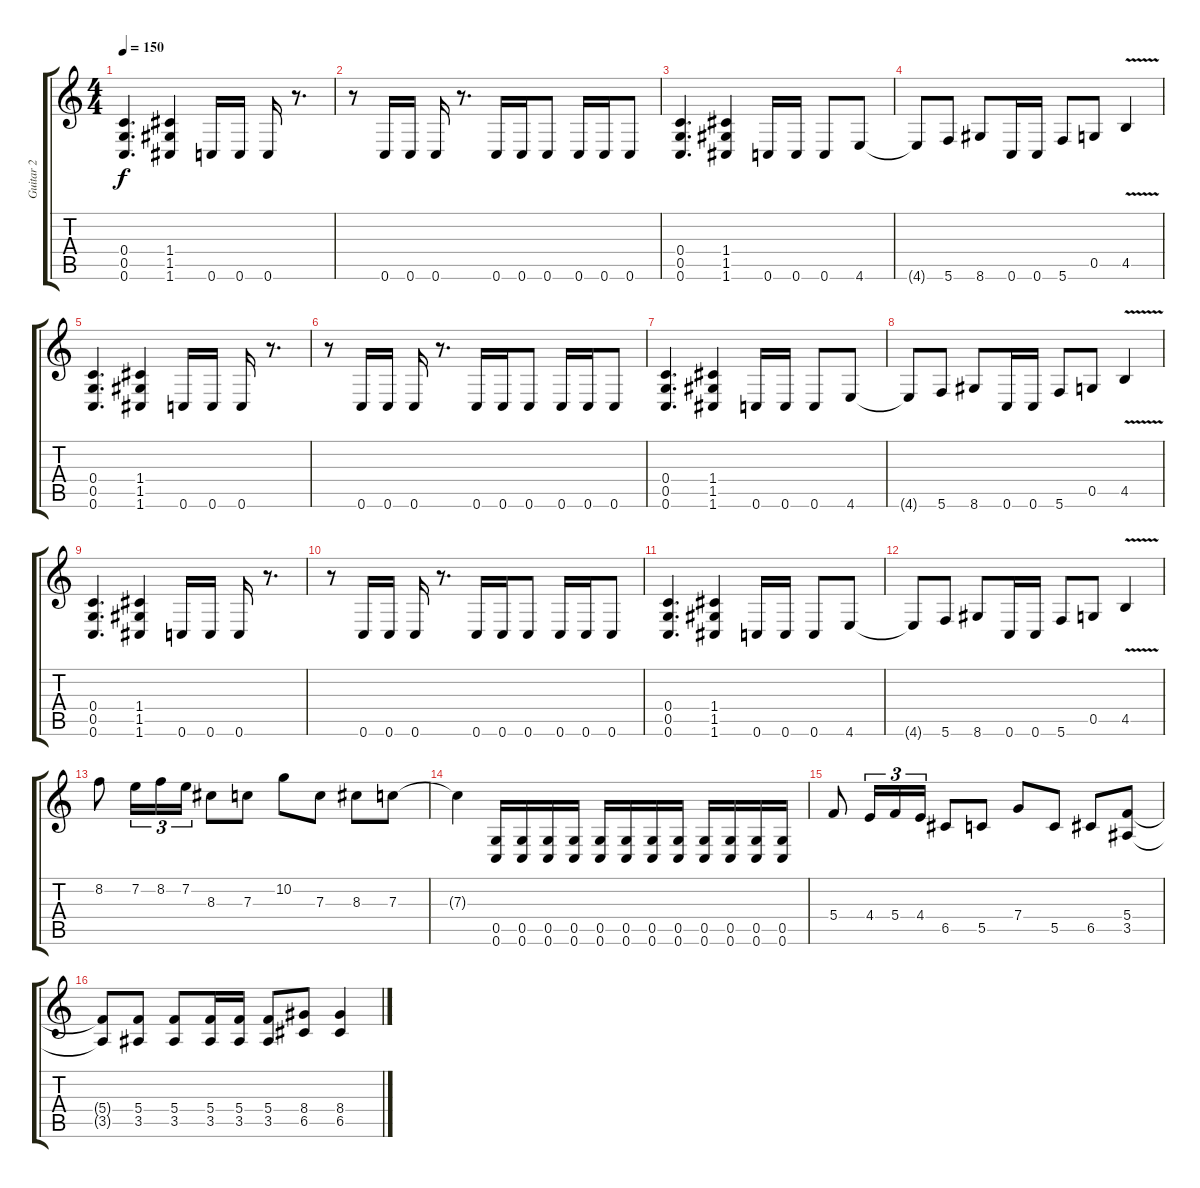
\track ("Guitar 2" "Guitar 2") {instrument distortionguitar}
\staff {score tabs}
\tuning (D4 A3 F3 C3 G2 C2) {hide}
\ts (4 4)
\tempo 150
\clef g2
\ks c
(0.4 0.5 0.6).4{d dy f} (1.4 1.5 1.6).4 0.6.16 0.6.16 0.6.16 r.8{d} |
r.8 0.6.16 0.6.16 0.6.16 r.8{d} 0.6.16 0.6.16 0.6.8 0.6.16 0.6.16 0.6.8 |
(0.4 0.5 0.6).4{d} (1.4 1.5 1.6).4 0.6.16 0.6.16 0.6.8 4.6.8 |
4.6{t}.8 5.6.8 8.6.8 0.6.16 0.6.16 5.6.8 0.5.8 4.5{v}.4 |
(0.4 0.5 0.6).4{d} (1.4 1.5 1.6).4 0.6.16 0.6.16 0.6.16 r.8{d} |
r.8 0.6.16 0.6.16 0.6.16 r.8{d} 0.6.16 0.6.16 0.6.8 0.6.16 0.6.16 0.6.8 |
(0.4 0.5 0.6).4{d} (1.4 1.5 1.6).4 0.6.16 0.6.16 0.6.8 4.6.8 |
4.6{t}.8 5.6.8 8.6.8 0.6.16 0.6.16 5.6.8 0.5.8 4.5{v}.4 |
(0.4 0.5 0.6).4{d} (1.4 1.5 1.6).4 0.6.16 0.6.16 0.6.16 r.8{d} |
r.8 0.6.16 0.6.16 0.6.16 r.8{d} 0.6.16 0.6.16 0.6.8 0.6.16 0.6.16 0.6.8 |
(0.4 0.5 0.6).4{d} (1.4 1.5 1.6).4 0.6.16 0.6.16 0.6.8 4.6.8 |
4.6{t}.8 5.6.8 8.6.8 0.6.16 0.6.16 5.6.8 0.5.8 4.5{v}.4 |
8.2.8 7.2.16{tu (3 2)} 8.2.16{tu (3 2)} 7.2.16{tu (3 2)} 8.3.8 7.3.8 10.2.8 7.3.8 8.3.8 7.3.8 |
7.3{t}.4 (0.5 0.6).16 (0.5 0.6).16 (0.5 0.6).16 (0.5 0.6).16 (0.5 0.6).16 (0.5 0.6).16 (0.5 0.6).16 (0.5 0.6).16 (0.5 0.6).16 (0.5 0.6).16 (0.5 0.6).16 (0.5 0.6).16 |
5.4.8 4.4.16{tu (3 2)} 5.4.16{tu (3 2)} 4.4.16{tu (3 2)} 6.5.8 5.5.8 7.4.8 5.5.8 6.5.8 (5.4 3.5).8 |
(5.4{t} 3.5{t}).8 (5.4 3.5).8 (5.4 3.5).8 (5.4 3.5).16 (5.4 3.5).16 (5.4 3.5).8 (8.4 6.5).8 (8.4 6.5).4
